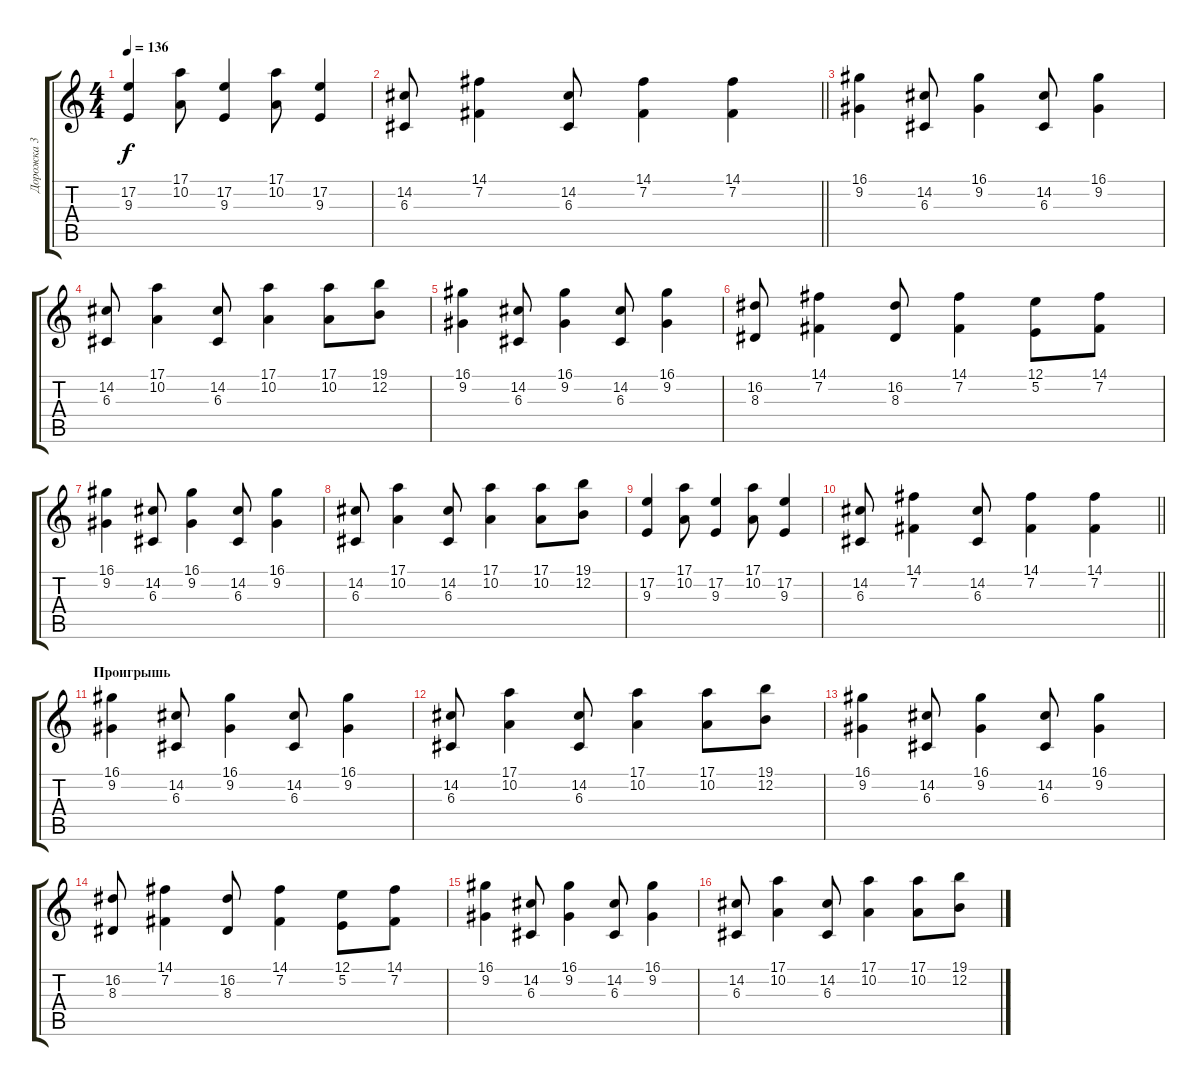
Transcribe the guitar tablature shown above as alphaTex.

\track ("Дорожка 3" "Дорожка 3") {instrument lead2sawtooth}
\staff {score tabs}
\tuning (E4 B3 G3 D3 A2 E2) {hide}
\ts (4 4)
\tempo 136
\clef g2
\ks c
(17.2 9.3).4{dy f} (17.1 10.2).8 (17.2 9.3).4 (17.1 10.2).8 (17.2 9.3).4 |
\barLineRight lightlight
(14.2 6.3).8 (14.1 7.2).4 (14.2 6.3).8 (14.1 7.2).4 (14.1 7.2).4 |
(16.1 9.2).4{volume 7} (14.2 6.3).8 (16.1 9.2).4 (14.2 6.3).8 (16.1 9.2).4 |
(14.2 6.3).8 (17.1 10.2).4 (14.2 6.3).8 (17.1 10.2).4 (17.1 10.2).8 (19.1 12.2).8 |
(16.1 9.2).4 (14.2 6.3).8 (16.1 9.2).4 (14.2 6.3).8 (16.1 9.2).4 |
(16.2 8.3).8 (14.1 7.2).4 (16.2 8.3).8 (14.1 7.2).4 (12.1 5.2).8 (14.1 7.2).8 |
(16.1 9.2).4 (14.2 6.3).8 (16.1 9.2).4 (14.2 6.3).8 (16.1 9.2).4 |
(14.2 6.3).8 (17.1 10.2).4 (14.2 6.3).8 (17.1 10.2).4 (17.1 10.2).8 (19.1 12.2).8 |
(17.2 9.3).4 (17.1 10.2).8 (17.2 9.3).4 (17.1 10.2).8 (17.2 9.3).4 |
\barLineRight lightlight
(14.2 6.3).8 (14.1 7.2).4 (14.2 6.3).8 (14.1 7.2).4 (14.1 7.2).4 |
\section ("" "Проигрышь")
(16.1 9.2).4{volume 12} (14.2 6.3).8 (16.1 9.2).4 (14.2 6.3).8 (16.1 9.2).4 |
(14.2 6.3).8 (17.1 10.2).4 (14.2 6.3).8 (17.1 10.2).4 (17.1 10.2).8 (19.1 12.2).8 |
(16.1 9.2).4 (14.2 6.3).8 (16.1 9.2).4 (14.2 6.3).8 (16.1 9.2).4 |
(16.2 8.3).8 (14.1 7.2).4 (16.2 8.3).8 (14.1 7.2).4 (12.1 5.2).8 (14.1 7.2).8 |
(16.1 9.2).4 (14.2 6.3).8 (16.1 9.2).4 (14.2 6.3).8 (16.1 9.2).4 |
(14.2 6.3).8 (17.1 10.2).4 (14.2 6.3).8 (17.1 10.2).4 (17.1 10.2).8 (19.1 12.2).8
